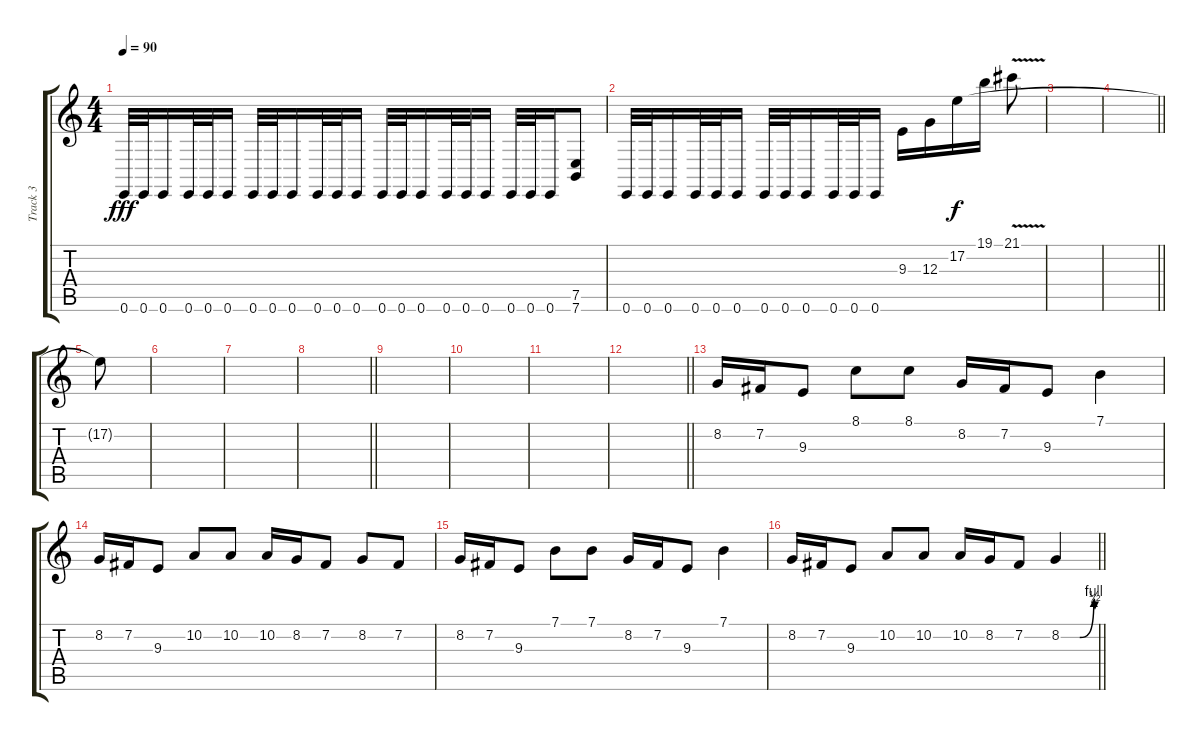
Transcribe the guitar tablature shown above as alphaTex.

\track ("Track 3" "Track 3") {instrument viola}
\staff {score tabs}
\tuning (E4 B3 G3 D3 A2 E2) {hide}
\ts (4 4)
\tempo 90
\clef g2
\ks c
0.6.32{dy fff} 0.6.32 0.6.16 0.6.32 0.6.32 0.6.16 0.6.32 0.6.32 0.6.16 0.6.32 0.6.32 0.6.16 0.6.32 0.6.32 0.6.16 0.6.32 0.6.32 0.6.16 0.6.32 0.6.32 0.6.16 (7.5 7.6).8 |
0.6.32 0.6.32 0.6.16 0.6.32 0.6.32 0.6.16 0.6.32 0.6.32 0.6.16 0.6.32 0.6.32 0.6.16 9.3.16 12.3.16 17.2.16{dy f} 19.1.16 21.1{v}.8 |
|
\barLineRight lightlight
|
\section ("" "")
17.2{t}.8 |
|
|
\barLineRight lightlight
|
|
|
|
\barLineRight lightlight
|
\section ("" "")
8.2.16 7.2.16 9.3.8 8.1.8 8.1.8 8.2.16 7.2.16 9.3.8 7.1.4 |
8.2.16 7.2.16 9.3.8 10.2.8 10.2.8 10.2.16 8.2.16 7.2.8 8.2.8 7.2.8 |
8.2.16 7.2.16 9.3.8 7.1.8 7.1.8 8.2.16 7.2.16 9.3.8 7.1.4 |
\barLineRight lightlight
8.2.16 7.2.16 9.3.8 10.2.8 10.2.8 10.2.16 8.2.16 7.2.8 8.2{be (custom 0 0 4 0 25 0 33 0 58 4 60 2)}.4
